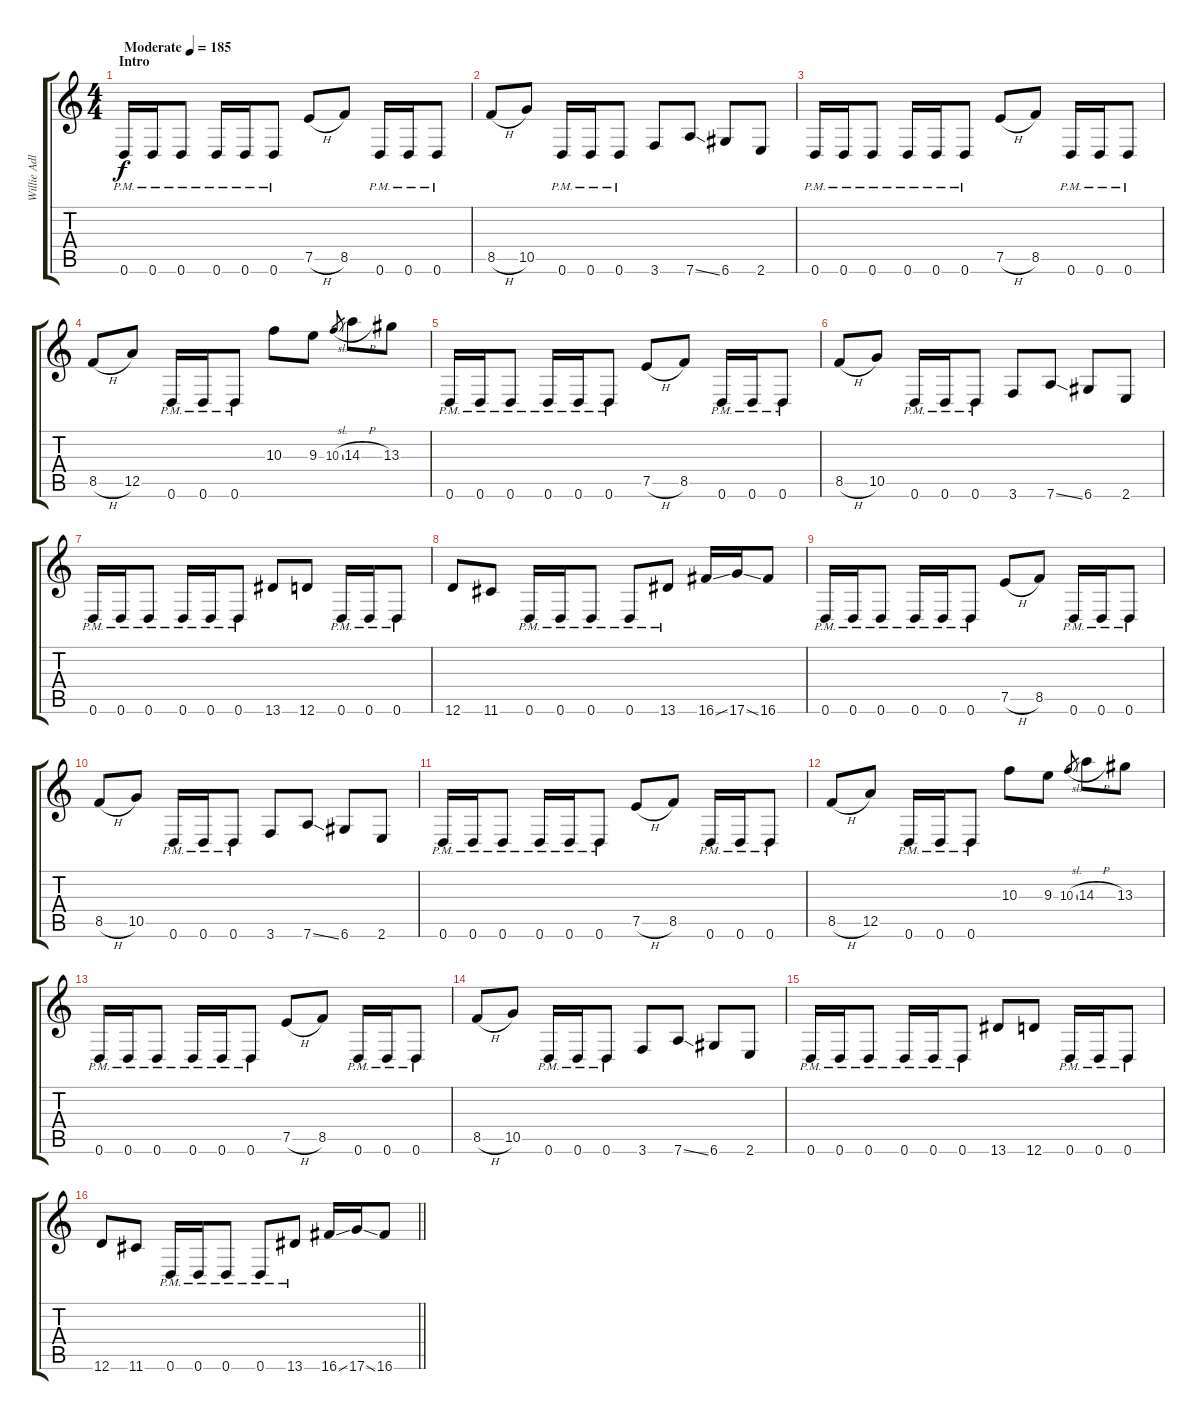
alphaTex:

\track ("Willie Adler - Rhythm" "Willie Adl") {instrument distortionguitar}
\staff {score tabs}
\tuning (E4 B3 G3 D3 A2 D2) {hide}
\ts (4 4)
\section ("" "Intro")
\tempo (185 "Moderate")
\clef g2
\ks c
0.6{pm}.16{dy f instrument distortionguitar} 0.6{pm}.16 0.6{pm}.8 0.6{pm}.16 0.6{pm}.16 0.6{pm}.8 7.5{h}.8 8.5.8 0.6{pm}.16 0.6{pm}.16 0.6{pm}.8 |
8.5{h}.8 10.5.8 0.6{pm}.16 0.6{pm}.16 0.6{pm}.8 3.6.8 7.6{ss}.8 6.6.8 2.6.8 |
0.6{pm}.16 0.6{pm}.16 0.6{pm}.8 0.6{pm}.16 0.6{pm}.16 0.6{pm}.8 7.5{h}.8 8.5.8 0.6{pm}.16 0.6{pm}.16 0.6{pm}.8 |
8.5{h}.8 12.5.8 0.6{pm}.16 0.6{pm}.16 0.6{pm}.8 10.3.8 9.3.8 10.3{sl}.8{gr} 14.3{h}.8 13.3.8 |
0.6{pm}.16 0.6{pm}.16 0.6{pm}.8 0.6{pm}.16 0.6{pm}.16 0.6{pm}.8 7.5{h}.8 8.5.8 0.6{pm}.16 0.6{pm}.16 0.6{pm}.8 |
8.5{h}.8 10.5.8 0.6{pm}.16 0.6{pm}.16 0.6{pm}.8 3.6.8 7.6{ss}.8 6.6.8 2.6.8 |
0.6{pm}.16 0.6{pm}.16 0.6{pm}.8 0.6{pm}.16 0.6{pm}.16 0.6{pm}.8 13.6.8 12.6.8 0.6{pm}.16 0.6{pm}.16 0.6{pm}.8 |
12.6.8 11.6.8 0.6{pm}.16 0.6{pm}.16 0.6{pm}.8 0.6{pm}.8 13.6{pm}.8 16.6{ss}.16 17.6{ss}.16 16.6.8 |
0.6{pm}.16 0.6{pm}.16 0.6{pm}.8 0.6{pm}.16 0.6{pm}.16 0.6{pm}.8 7.5{h}.8 8.5.8 0.6{pm}.16 0.6{pm}.16 0.6{pm}.8 |
8.5{h}.8 10.5.8 0.6{pm}.16 0.6{pm}.16 0.6{pm}.8 3.6.8 7.6{ss}.8 6.6.8 2.6.8 |
0.6{pm}.16 0.6{pm}.16 0.6{pm}.8 0.6{pm}.16 0.6{pm}.16 0.6{pm}.8 7.5{h}.8 8.5.8 0.6{pm}.16 0.6{pm}.16 0.6{pm}.8 |
8.5{h}.8 12.5.8 0.6{pm}.16 0.6{pm}.16 0.6{pm}.8 10.3.8 9.3.8 10.3{sl}.8{gr} 14.3{h}.8 13.3.8 |
0.6{pm}.16 0.6{pm}.16 0.6{pm}.8 0.6{pm}.16 0.6{pm}.16 0.6{pm}.8 7.5{h}.8 8.5.8 0.6{pm}.16 0.6{pm}.16 0.6{pm}.8 |
8.5{h}.8 10.5.8 0.6{pm}.16 0.6{pm}.16 0.6{pm}.8 3.6.8 7.6{ss}.8 6.6.8 2.6.8 |
0.6{pm}.16 0.6{pm}.16 0.6{pm}.8 0.6{pm}.16 0.6{pm}.16 0.6{pm}.8 13.6.8 12.6.8 0.6{pm}.16 0.6{pm}.16 0.6{pm}.8 |
\barLineRight lightlight
12.6.8 11.6.8 0.6{pm}.16 0.6{pm}.16 0.6{pm}.8 0.6{pm}.8 13.6{pm}.8 16.6{ss}.16 17.6{ss}.16 16.6.8
